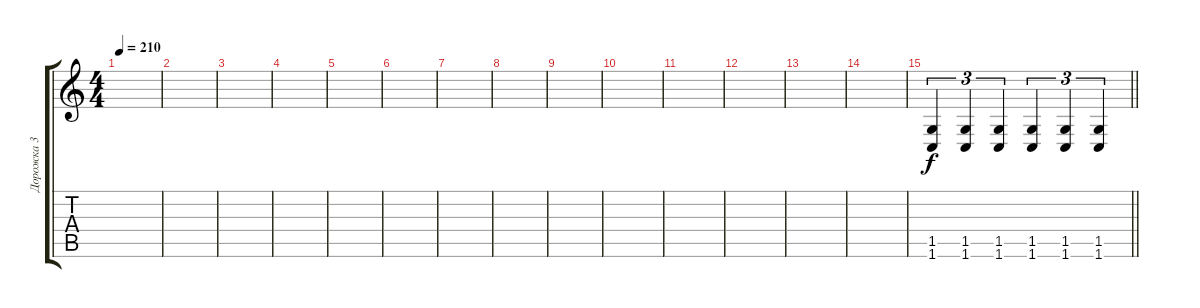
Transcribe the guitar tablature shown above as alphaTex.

\track ("Дорожка 3" "Дорожка 3") {instrument distortionguitar}
\staff {score tabs}
\tuning (Db4 Ab3 E3 B2 Gb2 B1) {hide}
\ts (4 4)
\tempo 210
\clef g2
\ks c
|
|
|
|
|
|
|
|
|
|
|
|
|
|
\barLineRight lightlight
(1.5 1.6).4{tu (3 2)} (1.5 1.6).4{tu (3 2)} (1.5 1.6).4{tu (3 2)} (1.5 1.6).4{tu (3 2)} (1.5 1.6).4{tu (3 2)} (1.5 1.6).4{tu (3 2)}
